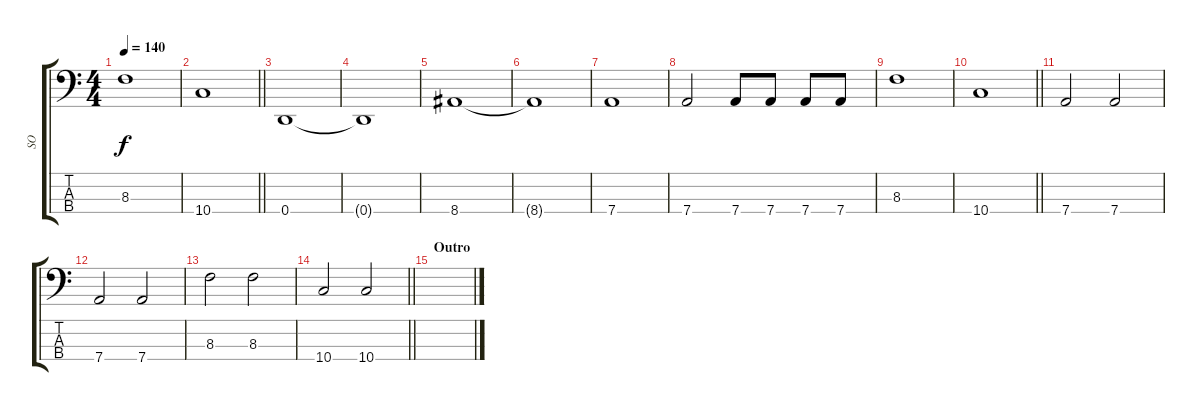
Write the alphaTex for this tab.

\track ("SO" "SO") {instrument electricbassfinger}
\staff {score tabs}
\tuning (G2 D2 A1 D1) {hide}
\ts (4 4)
\tempo 140
\clef f4
\ks c
8.3.1{dy f} |
\barLineRight lightlight
10.4.1 |
0.4.1 |
0.4{t}.1 |
8.4.1 |
8.4{t}.1 |
7.4.1 |
7.4.2 7.4.8 7.4.8 7.4.8 7.4.8 |
8.3.1 |
\barLineRight lightlight
10.4.1 |
7.4.2 7.4.2 |
7.4.2 7.4.2 |
8.3.2 8.3.2 |
\barLineRight lightlight
10.4.2 10.4.2 |
\section ("" "Outro")
